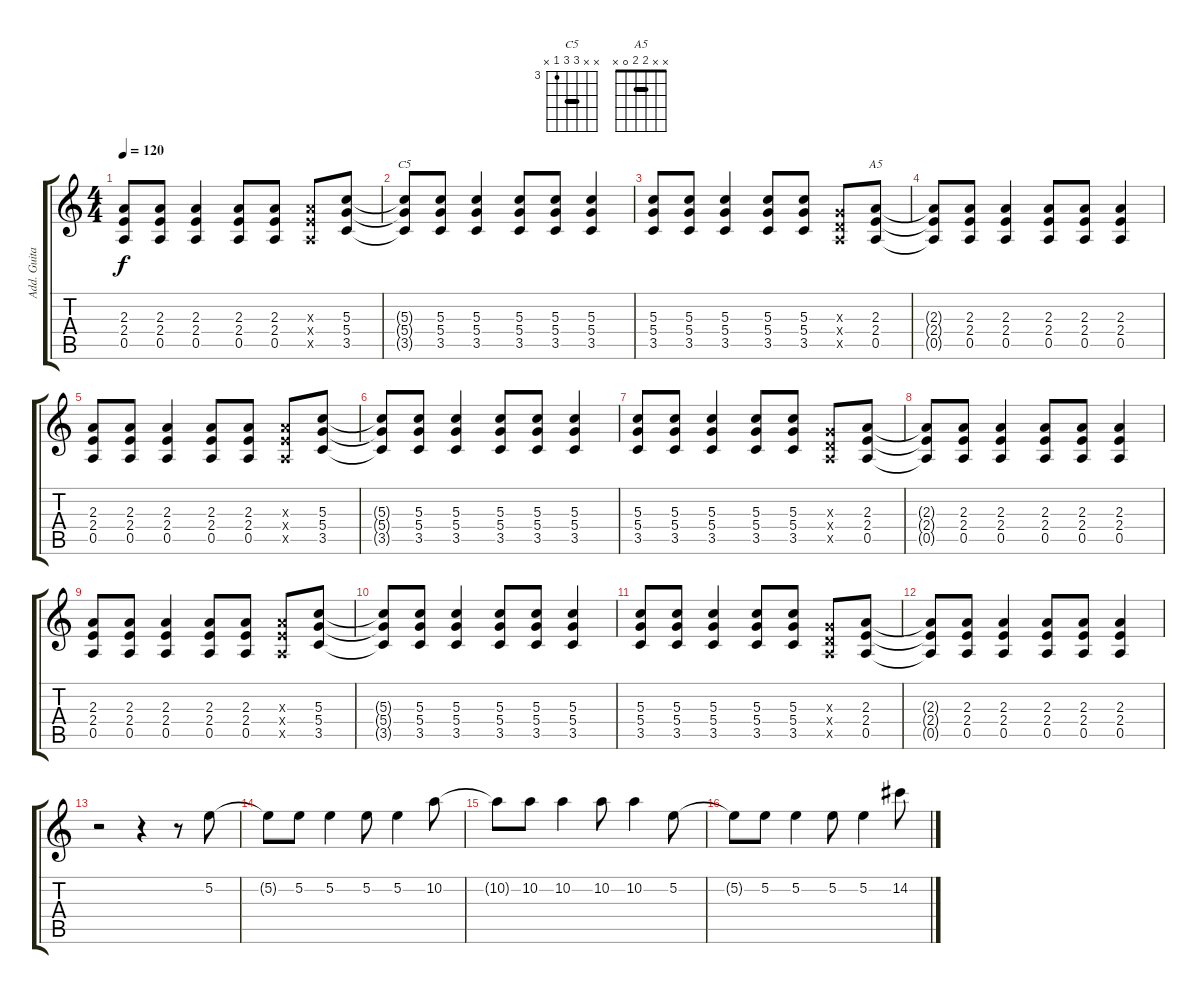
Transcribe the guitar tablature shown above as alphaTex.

\track ("Add. Guitar 1" "Add. Guita") {instrument distortionguitar}
\staff {score tabs}
\tuning (E4 B3 G3 D3 A2 E2) {hide}
\chord ("C5" x x 5 5 3 x) {firstfret 3 barre 5}
\chord ("A5" x x 2 2 0 x) {barre 2}
\ts (4 4)
\tempo 120
\clef g2
\ks c
(2.3 2.4 0.5).8{dy f} (2.3 2.4 0.5).8 (2.3 2.4 0.5).4 (2.3 2.4 0.5).8 (2.3 2.4 0.5).8 (2.3{x} 2.4{x} 0.5{x}).8 (5.3 5.4 3.5).8 |
(5.3{t} 5.4{t} 3.5{t}).8{ch "C5"} (5.3 5.4 3.5).8 (5.3 5.4 3.5).4 (5.3 5.4 3.5).8 (5.3 5.4 3.5).8 (5.3 5.4 3.5).4 |
(5.3 5.4 3.5).8 (5.3 5.4 3.5).8 (5.3 5.4 3.5).4 (5.3 5.4 3.5).8 (5.3 5.4 3.5).8 (0.3{x} 0.4{x} 0.5{x}).8 (2.3 2.4 0.5).8{ch "A5"} |
(2.3{t} 2.4{t} 0.5{t}).8 (2.3 2.4 0.5).8 (2.3 2.4 0.5).4 (2.3 2.4 0.5).8 (2.3 2.4 0.5).8 (2.3 2.4 0.5).4 |
(2.3 2.4 0.5).8 (2.3 2.4 0.5).8 (2.3 2.4 0.5).4 (2.3 2.4 0.5).8 (2.3 2.4 0.5).8 (2.3{x} 2.4{x} 0.5{x}).8 (5.3 5.4 3.5).8 |
(5.3{t} 5.4{t} 3.5{t}).8 (5.3 5.4 3.5).8 (5.3 5.4 3.5).4 (5.3 5.4 3.5).8 (5.3 5.4 3.5).8 (5.3 5.4 3.5).4 |
(5.3 5.4 3.5).8 (5.3 5.4 3.5).8 (5.3 5.4 3.5).4 (5.3 5.4 3.5).8 (5.3 5.4 3.5).8 (0.3{x} 0.4{x} 0.5{x}).8 (2.3 2.4 0.5).8 |
(2.3{t} 2.4{t} 0.5{t}).8 (2.3 2.4 0.5).8 (2.3 2.4 0.5).4 (2.3 2.4 0.5).8 (2.3 2.4 0.5).8 (2.3 2.4 0.5).4 |
(2.3 2.4 0.5).8 (2.3 2.4 0.5).8 (2.3 2.4 0.5).4 (2.3 2.4 0.5).8 (2.3 2.4 0.5).8 (2.3{x} 2.4{x} 0.5{x}).8 (5.3 5.4 3.5).8 |
(5.3{t} 5.4{t} 3.5{t}).8 (5.3 5.4 3.5).8 (5.3 5.4 3.5).4 (5.3 5.4 3.5).8 (5.3 5.4 3.5).8 (5.3 5.4 3.5).4 |
(5.3 5.4 3.5).8 (5.3 5.4 3.5).8 (5.3 5.4 3.5).4 (5.3 5.4 3.5).8 (5.3 5.4 3.5).8 (0.3{x} 0.4{x} 0.5{x}).8 (2.3 2.4 0.5).8 |
(2.3{t} 2.4{t} 0.5{t}).8 (2.3 2.4 0.5).8 (2.3 2.4 0.5).4 (2.3 2.4 0.5).8 (2.3 2.4 0.5).8 (2.3 2.4 0.5).4 |
r.2 r.4 r.8 5.2.8 |
5.2{t}.8 5.2.8 5.2.4 5.2.8 5.2.4 10.2.8 |
10.2{t}.8 10.2.8 10.2.4 10.2.8 10.2.4 5.2.8 |
5.2{t}.8 5.2.8 5.2.4 5.2.8 5.2.4 14.2.8
